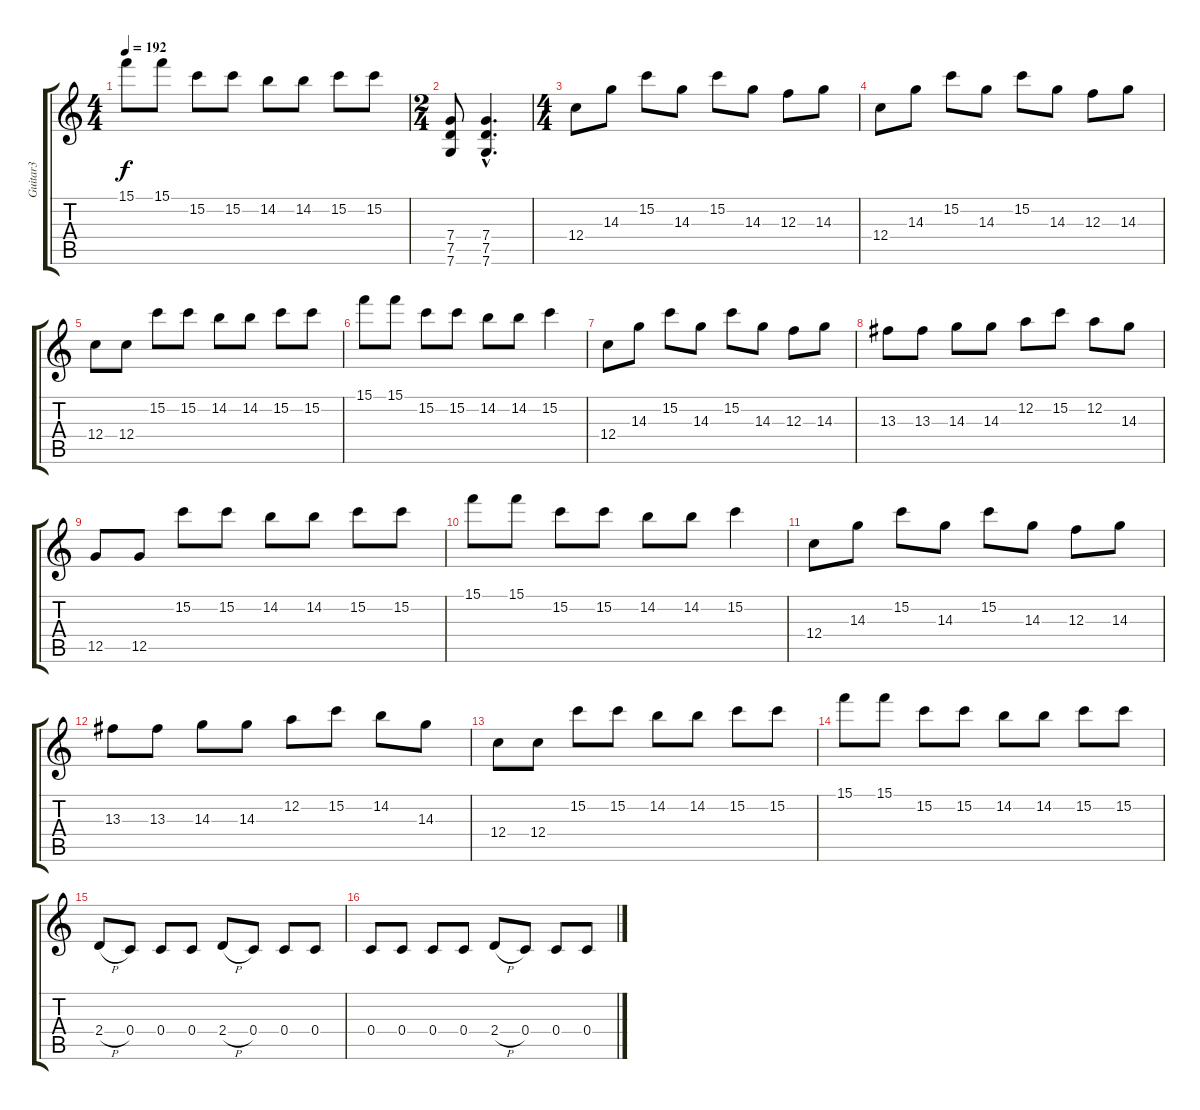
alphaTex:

\track ("Guitar3" "Guitar3") {instrument distortionguitar}
\staff {score tabs}
\tuning (D4 A3 F3 C3 G2 C2) {hide}
\ts (4 4)
\tempo 192
\clef g2
\ks c
15.1.8{dy f} 15.1.8 15.2.8 15.2.8 14.2.8 14.2.8 15.2.8 15.2.8 |
\ts (2 4)
(7.4 7.5 7.6).8 (7.4{hac} 7.5{hac} 7.6{hac}).4{d} |
\ts (4 4)
12.4.8 14.3.8 15.2.8 14.3.8 15.2.8 14.3.8 12.3.8 14.3.8 |
12.4.8 14.3.8 15.2.8 14.3.8 15.2.8 14.3.8 12.3.8 14.3.8 |
12.4.8 12.4.8 15.2.8 15.2.8 14.2.8 14.2.8 15.2.8 15.2.8 |
15.1.8 15.1.8 15.2.8 15.2.8 14.2.8 14.2.8 15.2.4 |
12.4.8 14.3.8 15.2.8 14.3.8 15.2.8 14.3.8 12.3.8 14.3.8 |
13.3.8 13.3.8 14.3.8 14.3.8 12.2.8 15.2.8 12.2.8 14.3.8 |
12.5.8 12.5.8 15.2.8 15.2.8 14.2.8 14.2.8 15.2.8 15.2.8 |
15.1.8 15.1.8 15.2.8 15.2.8 14.2.8 14.2.8 15.2.4 |
12.4.8 14.3.8 15.2.8 14.3.8 15.2.8 14.3.8 12.3.8 14.3.8 |
13.3.8 13.3.8 14.3.8 14.3.8 12.2.8 15.2.8 14.2.8 14.3.8 |
12.4.8 12.4.8 15.2.8 15.2.8 14.2.8 14.2.8 15.2.8 15.2.8 |
15.1.8 15.1.8 15.2.8 15.2.8 14.2.8 14.2.8 15.2.8 15.2.8 |
2.4{h}.8 0.4.8 0.4.8 0.4.8 2.4{h}.8 0.4.8 0.4.8 0.4.8 |
0.4.8 0.4.8 0.4.8 0.4.8 2.4{h}.8 0.4.8 0.4.8 0.4.8
